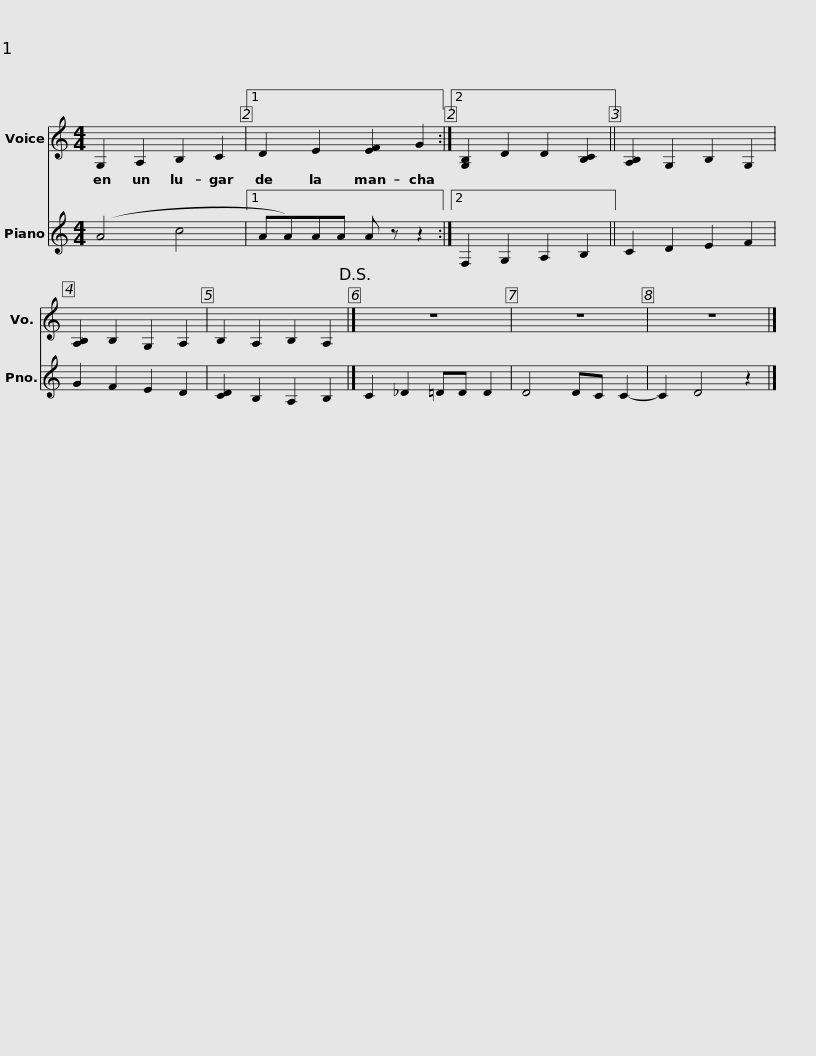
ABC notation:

X:1
%%score 1 2
L:1/8
M:4/4
I:linebreak $
K:C
V:1 treble
V:2 treble
V:1
 G,2 A,2 B,2 C2 |1 D2 E2 [EF]2 G2 :|2 [G,B,]2 D2 D2 [B,C]2 || [A,B,]2 G,2 B,2 G,2 | [A,B,]2 B,2 G,2 A,2 | %5
 B,2 A,2 B,2 A,2!D.S.! |]$ z8 | z8 | z8 |] %9
V:2
 (A4 c4 |1 AA)AA A z z2 :|2 F,2 G,2 A,2 B,2 || C2 D2 E2 F2 | G2 F2 E2 D2 | %5
 [CD]2 B,2 A,2 B,2 |]$ C2 _D2 =DD D2 | D4 DC C2- | C2 D4 z2 |] %9
